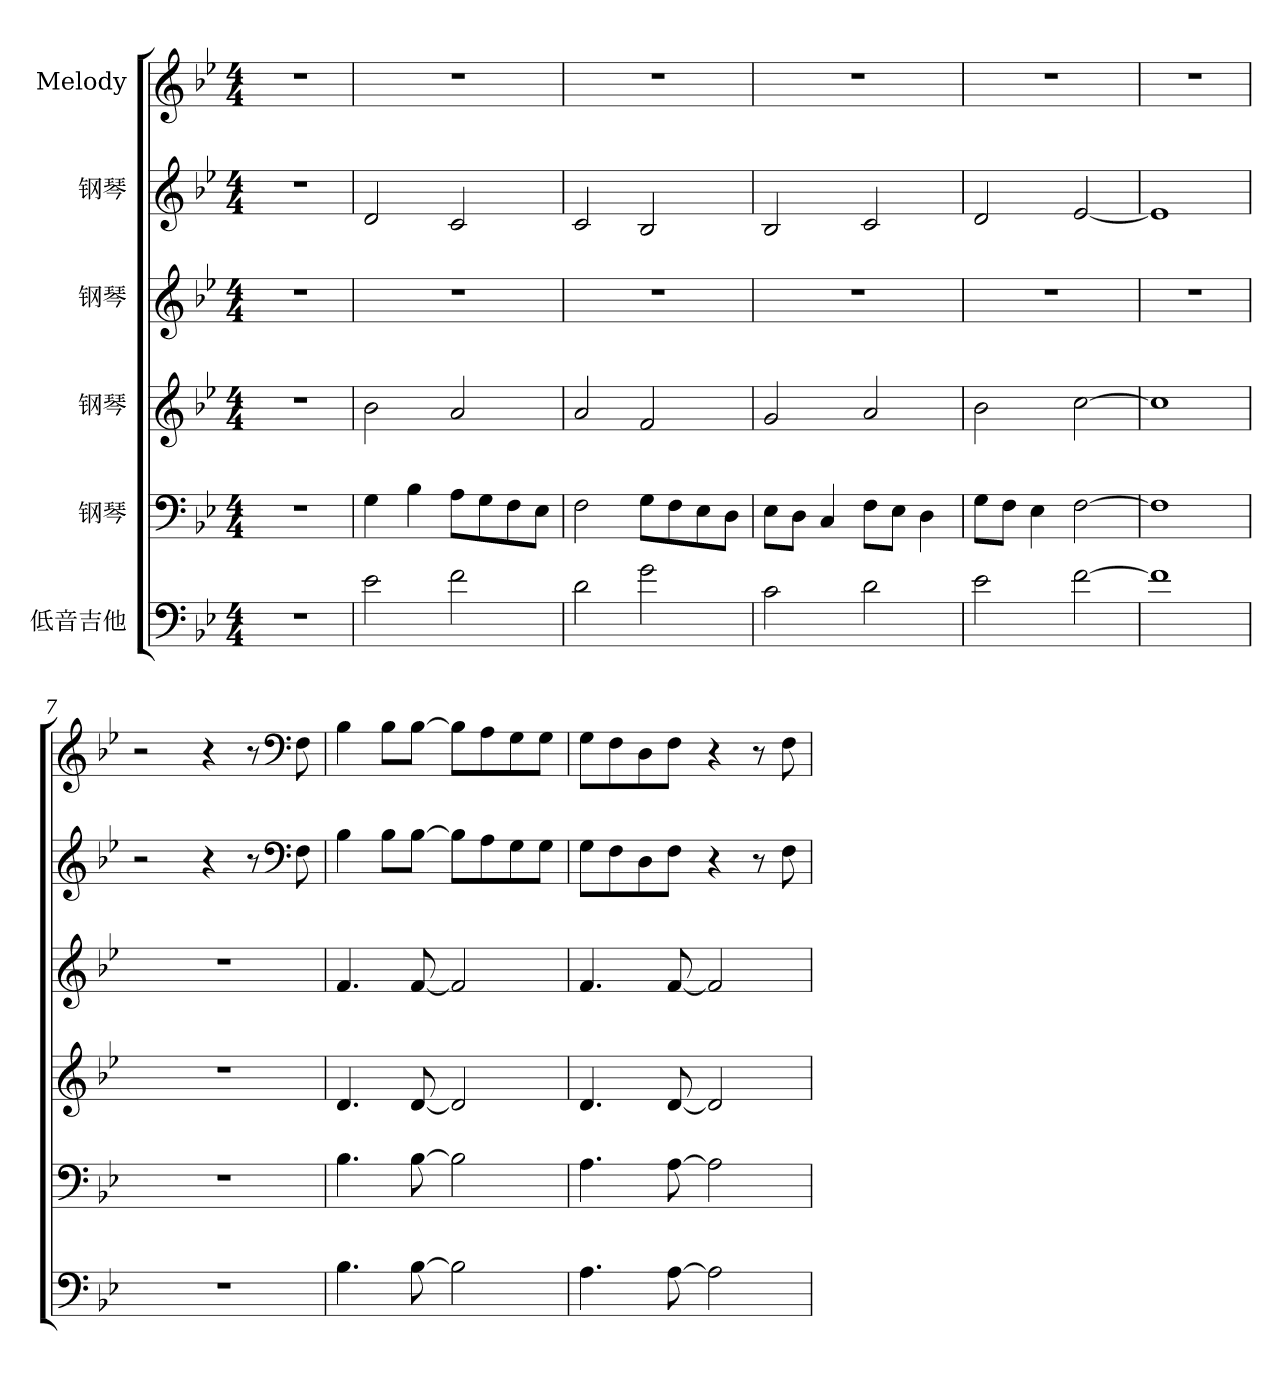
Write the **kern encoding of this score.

**kern	**kern	**kern	**kern	**kern	**kern
*part6	*part5	*part4	*part3	*part2	*part1
*staff6	*staff5	*staff4	*staff3	*staff2	*staff1
*I"低音吉他	*I"钢琴	*I"钢琴	*I"钢琴	*I"钢琴	*I"Melody
*clefF4	*clefF4	*clefG2	*clefG2	*clefG2	*clefG2
*k[b-e-]	*k[b-e-]	*k[b-e-]	*k[b-e-]	*k[b-e-]	*k[b-e-]
*M4/4	*M4/4	*M4/4	*M4/4	*M4/4	*M4/4
=1	=1	=1	=1	=1	=1
1r	1r	1r	1r	1r	1r
=2	=2	=2	=2	=2	=2
2e-	4G	2b-	1r	2d	1r
.	4B-	.	.	.	.
2f	8AL	2a	.	2c	.
.	8G	.	.	.	.
.	8F	.	.	.	.
.	8E-J	.	.	.	.
=3	=3	=3	=3	=3	=3
2d	2F	2a	1r	2c	1r
2g	8GL	2f	.	2B-	.
.	8F	.	.	.	.
.	8E-	.	.	.	.
.	8DJ	.	.	.	.
=4	=4	=4	=4	=4	=4
2c	8E-L	2g	1r	2B-	1r
.	8DJ	.	.	.	.
.	4C	.	.	.	.
2d	8FL	2a	.	2c	.
.	8E-J	.	.	.	.
.	4D	.	.	.	.
=5	=5	=5	=5	=5	=5
2e-	8GL	2b-	1r	2d	1r
.	8FJ	.	.	.	.
.	4E-	.	.	.	.
[2f	[2F	[2cc	.	[2e-	.
=6	=6	=6	=6	=6	=6
*	*	*	*	*	*MM126
1f]	1F]	1cc]	1r	1e-]	1r
=7	=7	=7	=7	=7	=7
1r	1r	1r	1r	2r	2r
.	.	.	.	4r	4r
.	.	.	.	8r	8r
*	*	*	*	*clefF4	*clefF4
.	.	.	.	8F	8F
=8	=8	=8	=8	=8	=8
4.B-	4.B-	4.d	4.f	4B-	4B-
.	.	.	.	8B-L	8B-L
[8B-	[8B-	[8d	[8f	[8B-J	[8B-J
2B-]	2B-]	2d]	2f]	8B-L]	8B-L]
.	.	.	.	8A	8A
.	.	.	.	8G	8G
.	.	.	.	8GJ	8GJ
=9	=9	=9	=9	=9	=9
4.A	4.A	4.d	4.f	8GL	8GL
.	.	.	.	8F	8F
.	.	.	.	8D	8D
[8A	[8A	[8d	[8f	8FJ	8FJ
2A]	2A]	2d]	2f]	4r	4r
.	.	.	.	8r	8r
.	.	.	.	8F	8F
=	=	=	=	=	=
*-	*-	*-	*-	*-	*-
